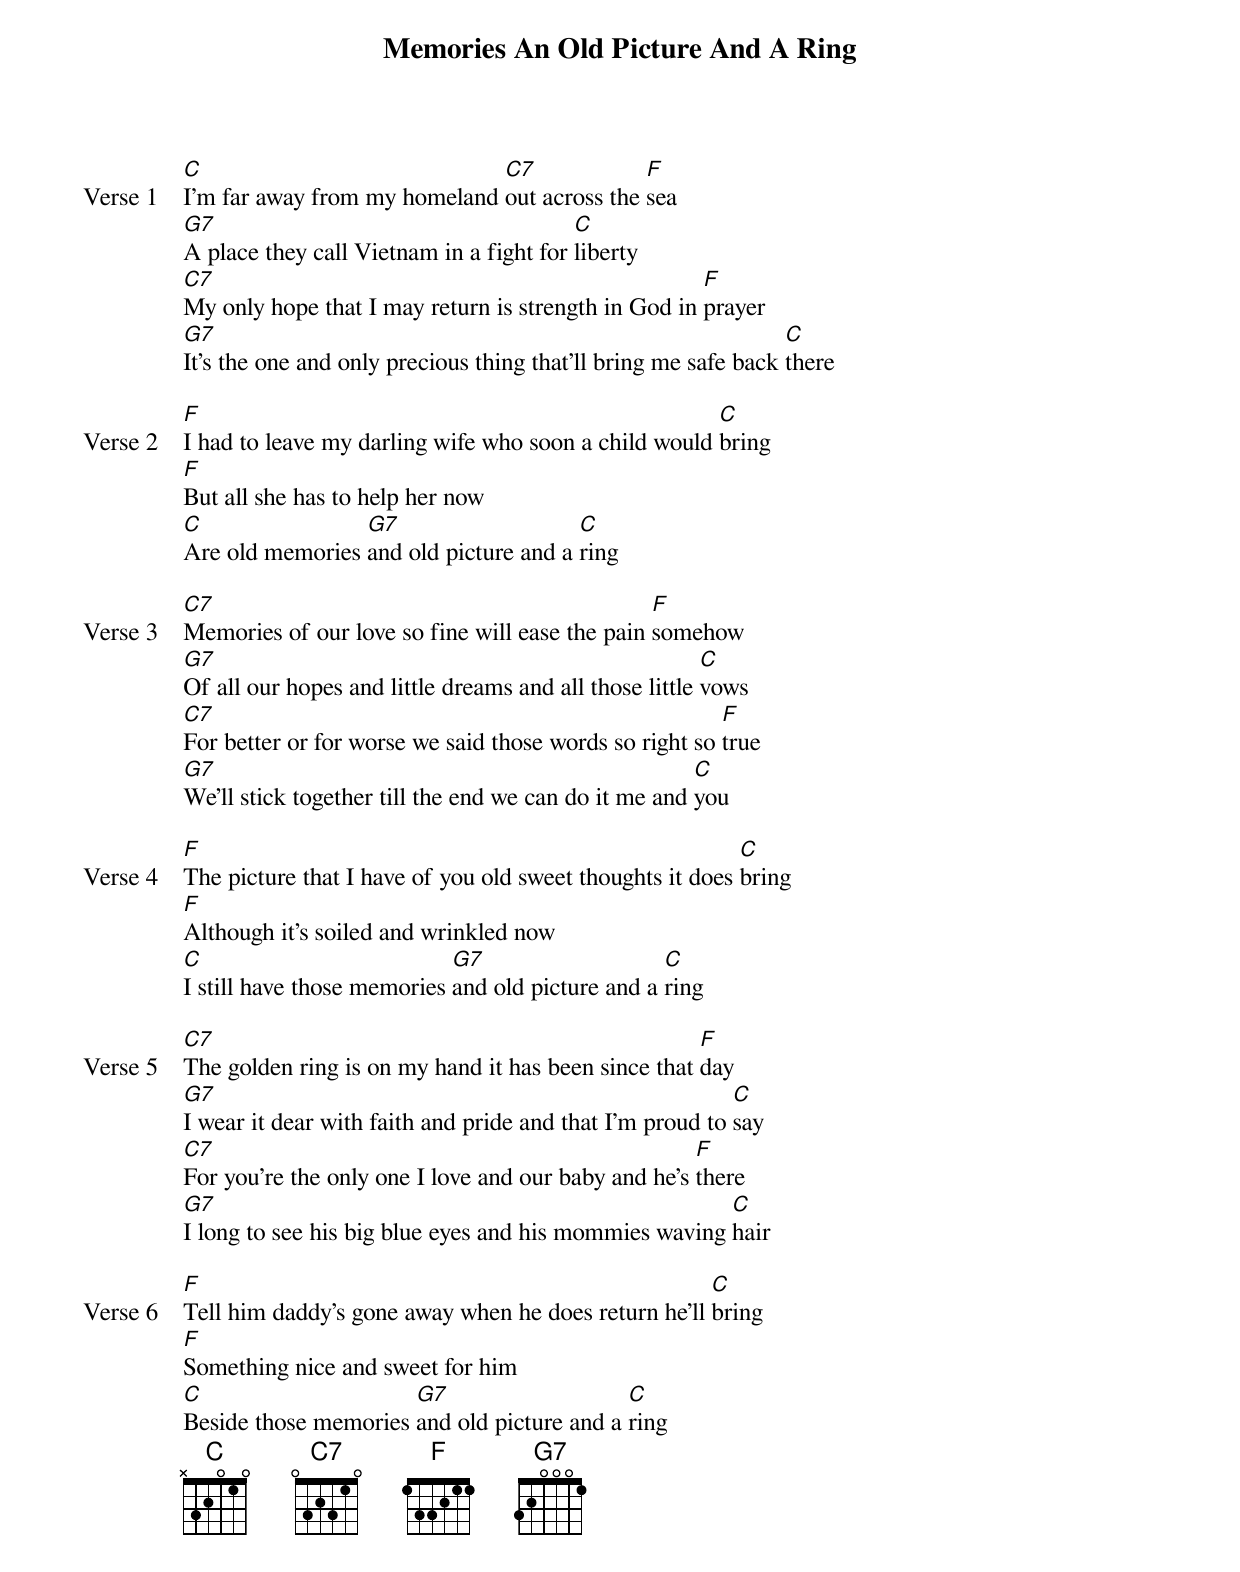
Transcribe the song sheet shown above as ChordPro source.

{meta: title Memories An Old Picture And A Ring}
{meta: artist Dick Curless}
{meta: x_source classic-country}
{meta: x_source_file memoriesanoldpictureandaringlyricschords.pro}
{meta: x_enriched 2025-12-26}

{start_of_verse: Verse 1}
[C]I'm far away from my homeland [C7]out across the [F]sea
[G7]A place they call Vietnam in a fight for [C]liberty
[C7]My only hope that I may return is strength in God in [F]prayer
[G7]It's the one and only precious thing that'll bring me safe back [C]there
{end_of_verse}

{start_of_verse: Verse 2}
[F]I had to leave my darling wife who soon a child would [C]bring
[F]But all she has to help her now
[C]Are old memories [G7]and old picture and a [C]ring
{end_of_verse}

{start_of_verse: Verse 3}
[C7]Memories of our love so fine will ease the pain [F]somehow
[G7]Of all our hopes and little dreams and all those little [C]vows
[C7]For better or for worse we said those words so right so [F]true
[G7]We'll stick together till the end we can do it me and [C]you
{end_of_verse}

{start_of_verse: Verse 4}
[F]The picture that I have of you old sweet thoughts it does [C]bring
[F]Although it's soiled and wrinkled now
[C]I still have those memories [G7]and old picture and a [C]ring
{end_of_verse}

{start_of_verse: Verse 5}
[C7]The golden ring is on my hand it has been since that [F]day
[G7]I wear it dear with faith and pride and that I'm proud to [C]say
[C7]For you're the only one I love and our baby and he's [F]there
[G7]I long to see his big blue eyes and his mommies waving [C]hair
{end_of_verse}

{start_of_verse: Verse 6}
[F]Tell him daddy's gone away when he does return he'll [C]bring
[F]Something nice and sweet for him
[C]Beside those memories [G7]and old picture and a [C]ring
{end_of_verse}
